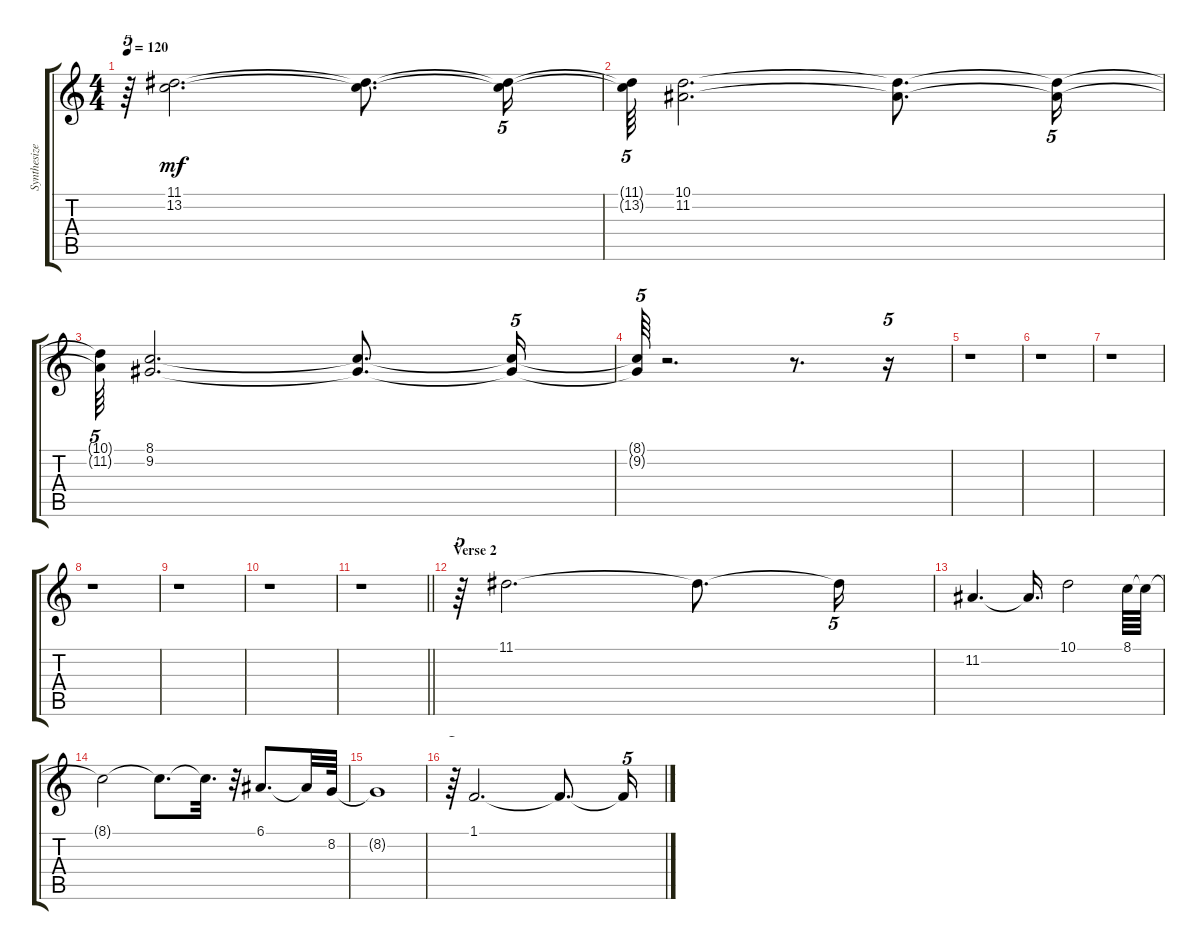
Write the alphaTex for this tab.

\track ("Synthesizer: David Lindley[Left]" "Synthesize") {instrument stringensemble1}
\staff {score tabs}
\tuning (E4 B3 G3 D3 A2 E2) {hide}
\ts (4 4)
\tempo 120
\clef g2
\ks c
r.64{tu (5 4) dy mf} (11.1 13.2).2{d} (11.1{t} 13.2{t}).8{d} (11.1{t} 13.2{t}).16{tu (5 4)} |
(11.1{t} 13.2{t}).64{tu (5 4)} (10.1 11.2).2{d} (10.1{t} 11.2{t}).8{d} (10.1{t} 11.2{t}).16{tu (5 4)} |
(10.1{t} 11.2{t}).64{tu (5 4)} (8.1 9.2).2{d} (8.1{t} 9.2{t}).8{d} (8.1{t} 9.2{t}).16{tu (5 4)} |
(8.1{t} 9.2{t}).64{tu (5 4)} r.2{d} r.8{d} r.16{tu (5 4)} |
r.1 |
r.1 |
r.1 |
r.1 |
r.1 |
r.1 |
\barLineRight lightlight
r.1 |
\section ("" "Verse 2")
r.64{tu (5 4)} 11.1.2{d} 11.1{t}.8{d} 11.1{t}.16{tu (5 4)} |
11.2.4{d} 11.2{t}.16{d} 10.1.2 8.1.64 8.1{t}.64 |
8.1{t}.2 8.1{t}.8{d} 8.1{t}.32{d} r.32 6.1.8{d} 6.1{t}.32 8.2.64 |
8.2{t}.1 |
r.64{tu (5 4)} 1.1.2{d} 1.1{t}.8{d} 1.1{t}.16{tu (5 4)}
